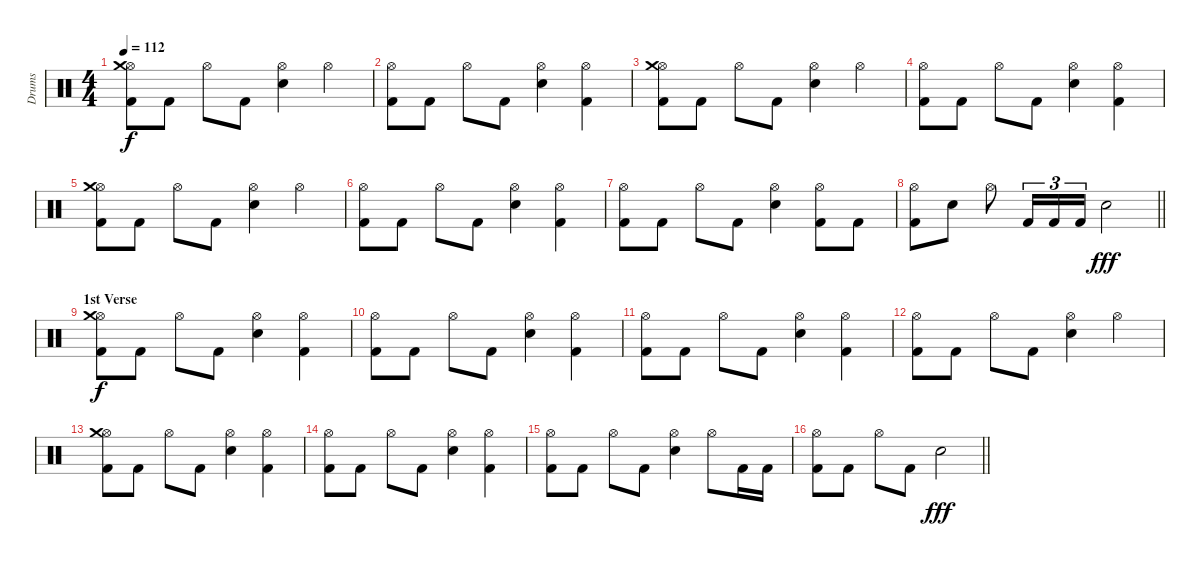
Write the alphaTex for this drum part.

\track ("Drums" "Drums") {instrument percussion}
\staff {score}
\articulation defaults
\ts (4 4)
\tempo 112
\clef neutral
\ks c
("Kick (hit) 2" "Hi-Hat (open)" "Crash medium (hit)").8{dy f} "Kick (hit) 2".8 "Hi-Hat (open)".8 "Kick (hit) 2".8 ("Electric Snare (hit)" "Hi-Hat (open)").4 "Hi-Hat (open)".4 |
("Kick (hit) 2" "Hi-Hat (open)").8 "Kick (hit) 2".8 "Hi-Hat (open)".8 "Kick (hit) 2".8 ("Electric Snare (hit)" "Hi-Hat (open)").4 ("Kick (hit) 2" "Hi-Hat (open)").4 |
("Kick (hit) 2" "Hi-Hat (open)" "Crash medium (hit)").8 "Kick (hit) 2".8 "Hi-Hat (open)".8 "Kick (hit) 2".8 ("Electric Snare (hit)" "Hi-Hat (open)").4 "Hi-Hat (open)".4 |
("Kick (hit) 2" "Hi-Hat (open)").8 "Kick (hit) 2".8 "Hi-Hat (open)".8 "Kick (hit) 2".8 ("Electric Snare (hit)" "Hi-Hat (open)").4 ("Kick (hit) 2" "Hi-Hat (open)").4 |
("Kick (hit) 2" "Hi-Hat (open)" "Crash medium (hit)").8 "Kick (hit) 2".8 "Hi-Hat (open)".8 "Kick (hit) 2".8 ("Electric Snare (hit)" "Hi-Hat (open)").4 "Hi-Hat (open)".4 |
("Kick (hit) 2" "Hi-Hat (open)").8 "Kick (hit) 2".8 "Hi-Hat (open)".8 "Kick (hit) 2".8 ("Electric Snare (hit)" "Hi-Hat (open)").4 ("Kick (hit) 2" "Hi-Hat (open)").4 |
("Kick (hit) 2" "Hi-Hat (open)").8 "Kick (hit) 2".8 "Hi-Hat (open)".8 "Kick (hit) 2".8 ("Electric Snare (hit)" "Hi-Hat (open)").4 ("Kick (hit) 2" "Hi-Hat (open)").8 "Kick (hit) 2".8 |
\barLineRight lightlight
("Kick (hit) 2" "Hi-Hat (open)").8 "Electric Snare (hit)".8 "Hi-Hat (open)".8 "Kick (hit) 2".16{tu (3 2)} "Kick (hit) 2".16{tu (3 2)} "Kick (hit) 2".16{tu (3 2)} "Electric Snare (hit)".2{dy fff} |
\section ("" "1st Verse")
("Kick (hit) 2" "Hi-Hat (open)" "Crash medium (hit)").8{dy f} "Kick (hit) 2".8 "Hi-Hat (open)".8 "Kick (hit) 2".8 ("Electric Snare (hit)" "Hi-Hat (open)").4 ("Kick (hit) 2" "Hi-Hat (open)").4 |
("Kick (hit) 2" "Hi-Hat (open)").8 "Kick (hit) 2".8 "Hi-Hat (open)".8 "Kick (hit) 2".8 ("Electric Snare (hit)" "Hi-Hat (open)").4 ("Kick (hit) 2" "Hi-Hat (open)").4 |
("Kick (hit) 2" "Hi-Hat (open)").8 "Kick (hit) 2".8 "Hi-Hat (open)".8 "Kick (hit) 2".8 ("Electric Snare (hit)" "Hi-Hat (open)").4 ("Kick (hit) 2" "Hi-Hat (open)").4 |
("Kick (hit) 2" "Hi-Hat (open)").8 "Kick (hit) 2".8 "Hi-Hat (open)".8 "Kick (hit) 2".8 ("Electric Snare (hit)" "Hi-Hat (open)").4 "Hi-Hat (open)".4 |
("Kick (hit) 2" "Hi-Hat (open)" "Crash medium (hit)").8 "Kick (hit) 2".8 "Hi-Hat (open)".8 "Kick (hit) 2".8 ("Electric Snare (hit)" "Hi-Hat (open)").4 ("Kick (hit) 2" "Hi-Hat (open)").4 |
("Kick (hit) 2" "Hi-Hat (open)").8 "Kick (hit) 2".8 "Hi-Hat (open)".8 "Kick (hit) 2".8 ("Electric Snare (hit)" "Hi-Hat (open)").4 ("Kick (hit) 2" "Hi-Hat (open)").4 |
("Kick (hit) 2" "Hi-Hat (open)").8 "Kick (hit) 2".8 "Hi-Hat (open)".8 "Kick (hit) 2".8 ("Electric Snare (hit)" "Hi-Hat (open)").4 "Hi-Hat (open)".8 "Kick (hit) 2".16 "Kick (hit) 2".16 |
\barLineRight lightlight
("Kick (hit) 2" "Hi-Hat (open)").8 "Kick (hit) 2".8 "Hi-Hat (open)".8 "Kick (hit) 2".8 "Electric Snare (hit)".2{dy fff}
